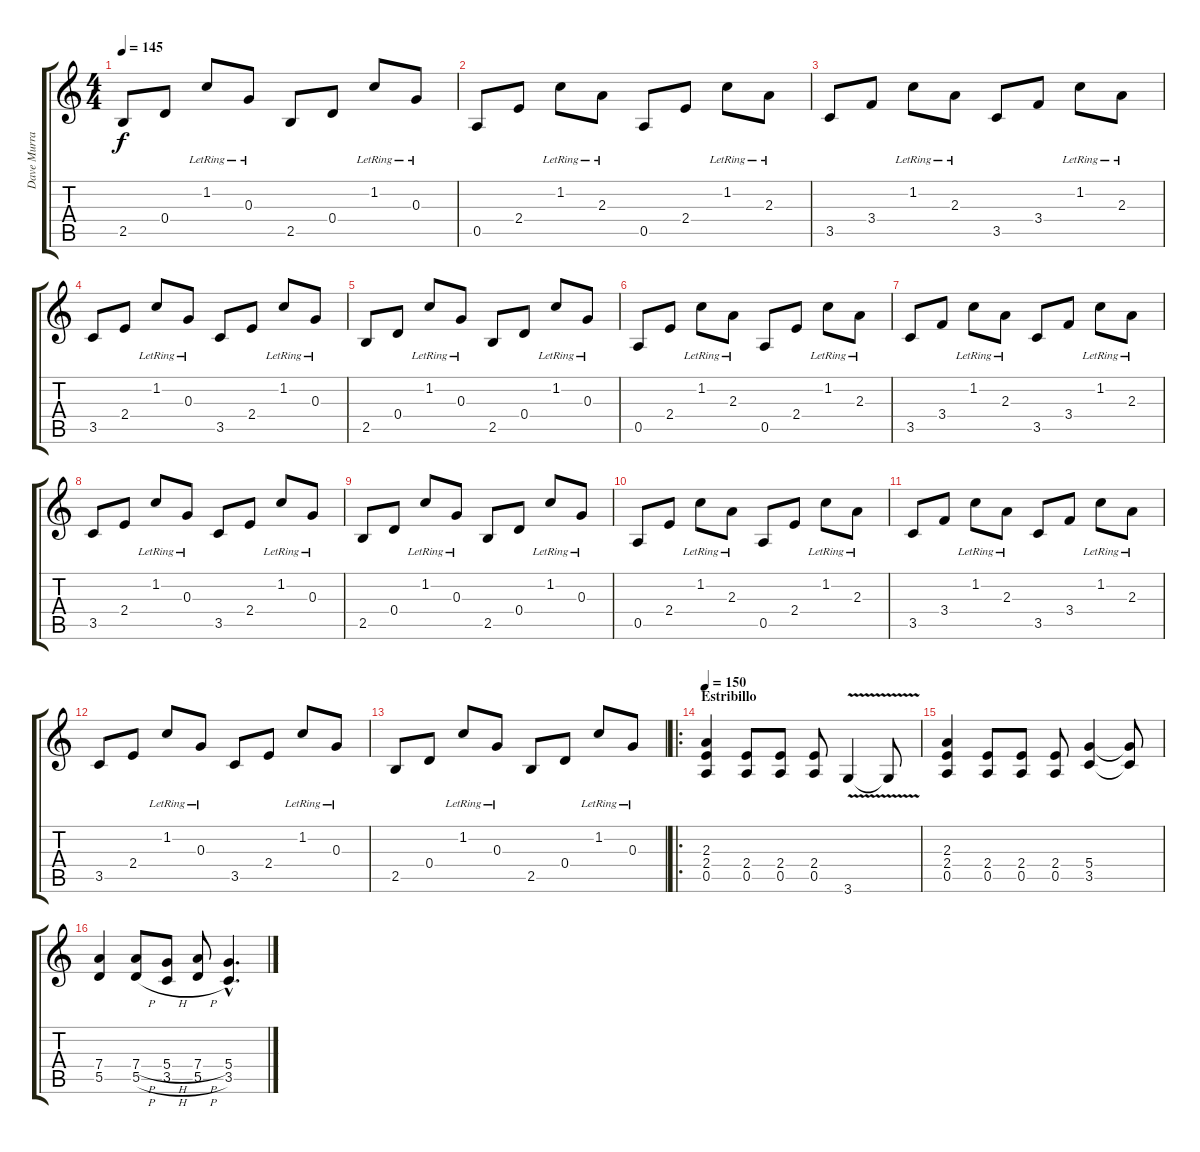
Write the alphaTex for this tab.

\track ("Dave Murray" "Dave Murra") {instrument distortionguitar}
\staff {score tabs}
\tuning (E4 B3 G3 D3 A2 E2) {hide}
\ts (4 4)
\tempo 145
\clef g2
\ks c
2.5.8{dy f} 0.4.8 1.2{lr}.8 0.3{lr}.8 2.5.8 0.4.8 1.2{lr}.8 0.3{lr}.8 |
0.5.8 2.4.8 1.2{lr}.8 2.3{lr}.8 0.5.8 2.4.8 1.2{lr}.8 2.3{lr}.8 |
3.5.8 3.4.8 1.2{lr}.8 2.3{lr}.8 3.5.8 3.4.8 1.2{lr}.8 2.3{lr}.8 |
3.5.8 2.4.8 1.2{lr}.8 0.3{lr}.8 3.5.8 2.4.8 1.2{lr}.8 0.3{lr}.8 |
2.5.8 0.4.8 1.2{lr}.8 0.3{lr}.8 2.5.8 0.4.8 1.2{lr}.8 0.3{lr}.8 |
0.5.8 2.4.8 1.2{lr}.8 2.3{lr}.8 0.5.8 2.4.8 1.2{lr}.8 2.3{lr}.8 |
3.5.8 3.4.8 1.2{lr}.8 2.3{lr}.8 3.5.8 3.4.8 1.2{lr}.8 2.3{lr}.8 |
3.5.8 2.4.8 1.2{lr}.8 0.3{lr}.8 3.5.8 2.4.8 1.2{lr}.8 0.3{lr}.8 |
2.5.8 0.4.8 1.2{lr}.8 0.3{lr}.8 2.5.8 0.4.8 1.2{lr}.8 0.3{lr}.8 |
0.5.8 2.4.8 1.2{lr}.8 2.3{lr}.8 0.5.8 2.4.8 1.2{lr}.8 2.3{lr}.8 |
3.5.8 3.4.8 1.2{lr}.8 2.3{lr}.8 3.5.8 3.4.8 1.2{lr}.8 2.3{lr}.8 |
3.5.8 2.4.8 1.2{lr}.8 0.3{lr}.8 3.5.8 2.4.8 1.2{lr}.8 0.3{lr}.8 |
2.5.8 0.4.8 1.2{lr}.8 0.3{lr}.8 2.5.8 0.4.8 1.2{lr}.8 0.3{lr}.8 |
\ro
\section ("" "Estribillo")
\tempo 150
(2.3 2.4 0.5).4{instrument distortionguitar} (2.4 0.5).8 (2.4 0.5).8 (2.4 0.5).8 3.6{v}.4 3.6{t}.8 |
(2.3 2.4 0.5).4 (2.4 0.5).8 (2.4 0.5).8 (2.4 0.5).8 (5.4 3.5).4 (5.4{t} 3.5{t}).8 |
(7.4 5.5).4 (7.4{h} 5.5{h}).8 (5.4{h} 3.5{h}).8 (7.4{h} 5.5{h}).8 (5.4{hac} 3.5{hac}).4{d}
